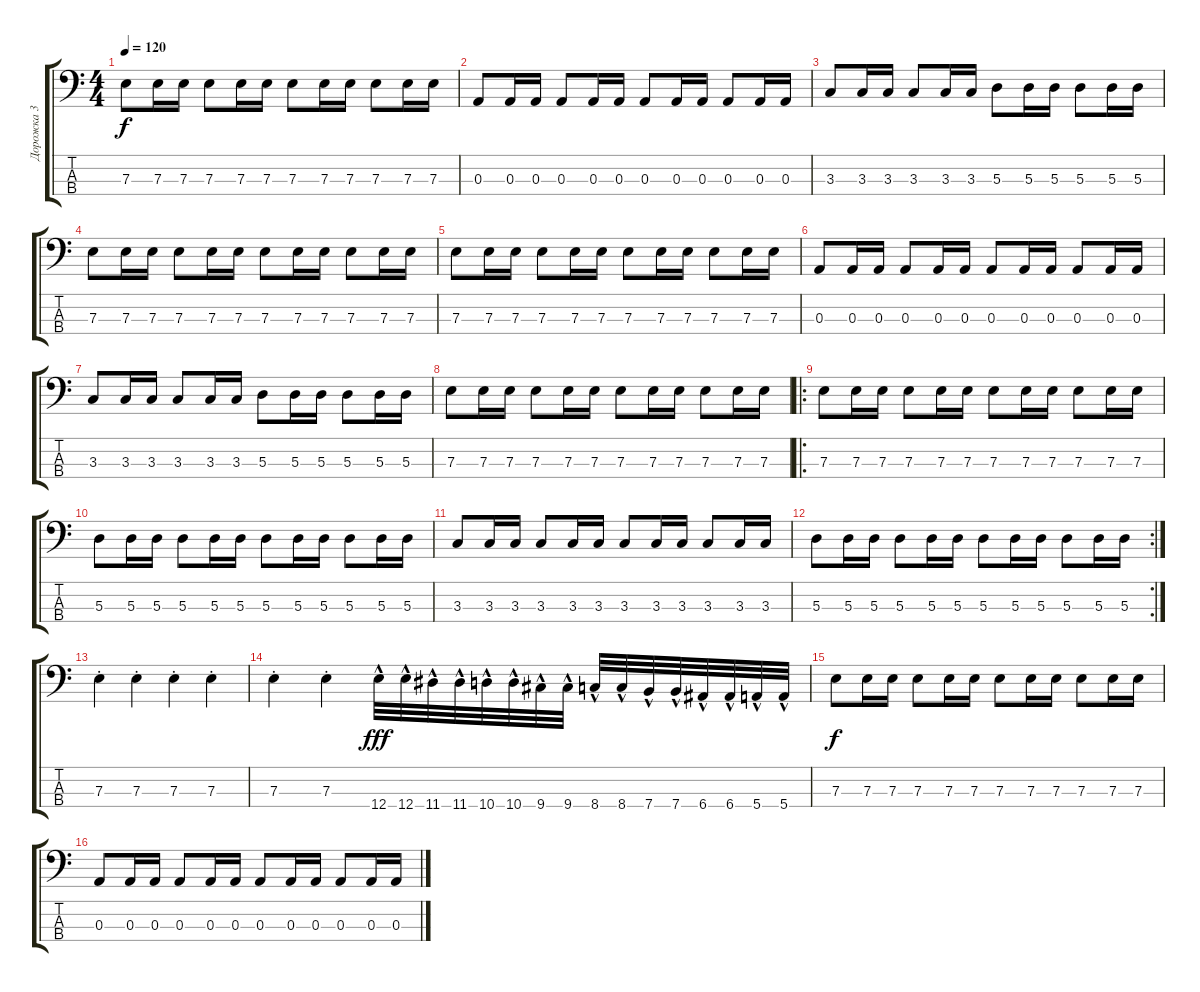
\track ("Дорожка 3" "Дорожка 3") {instrument electricbasspick}
\staff {score tabs}
\tuning (G2 D2 A1 E1) {hide}
\ts (4 4)
\tempo 120
\clef f4
\ks c
7.3.8{dy f} 7.3.16 7.3.16 7.3.8 7.3.16 7.3.16 7.3.8 7.3.16 7.3.16 7.3.8 7.3.16 7.3.16 |
0.3.8 0.3.16 0.3.16 0.3.8 0.3.16 0.3.16 0.3.8 0.3.16 0.3.16 0.3.8 0.3.16 0.3.16 |
3.3.8 3.3.16 3.3.16 3.3.8 3.3.16 3.3.16 5.3.8 5.3.16 5.3.16 5.3.8 5.3.16 5.3.16 |
7.3.8 7.3.16 7.3.16 7.3.8 7.3.16 7.3.16 7.3.8 7.3.16 7.3.16 7.3.8 7.3.16 7.3.16 |
7.3.8 7.3.16 7.3.16 7.3.8 7.3.16 7.3.16 7.3.8 7.3.16 7.3.16 7.3.8 7.3.16 7.3.16 |
0.3.8 0.3.16 0.3.16 0.3.8 0.3.16 0.3.16 0.3.8 0.3.16 0.3.16 0.3.8 0.3.16 0.3.16 |
3.3.8 3.3.16 3.3.16 3.3.8 3.3.16 3.3.16 5.3.8 5.3.16 5.3.16 5.3.8 5.3.16 5.3.16 |
7.3.8 7.3.16 7.3.16 7.3.8 7.3.16 7.3.16 7.3.8 7.3.16 7.3.16 7.3.8 7.3.16 7.3.16 |
\ro
7.3.8 7.3.16 7.3.16 7.3.8 7.3.16 7.3.16 7.3.8 7.3.16 7.3.16 7.3.8 7.3.16 7.3.16 |
5.3.8 5.3.16 5.3.16 5.3.8 5.3.16 5.3.16 5.3.8 5.3.16 5.3.16 5.3.8 5.3.16 5.3.16 |
3.3.8 3.3.16 3.3.16 3.3.8 3.3.16 3.3.16 3.3.8 3.3.16 3.3.16 3.3.8 3.3.16 3.3.16 |
\rc 2
5.3.8 5.3.16 5.3.16 5.3.8 5.3.16 5.3.16 5.3.8 5.3.16 5.3.16 5.3.8 5.3.16 5.3.16 |
7.3{st}.4 7.3{st}.4 7.3{st}.4 7.3{st}.4 |
7.3{st}.4 7.3{st}.4 12.4{hac}.32{dy fff} 12.4{hac}.32 11.4{hac}.32 11.4{hac}.32 10.4{hac}.32 10.4{hac}.32 9.4{hac}.32 9.4{hac}.32 8.4{hac}.32 8.4{hac}.32 7.4{hac}.32 7.4{hac}.32 6.4{hac}.32 6.4{hac}.32 5.4{hac}.32 5.4{hac}.32 |
7.3.8{dy f} 7.3.16 7.3.16 7.3.8 7.3.16 7.3.16 7.3.8 7.3.16 7.3.16 7.3.8 7.3.16 7.3.16 |
0.3.8 0.3.16 0.3.16 0.3.8 0.3.16 0.3.16 0.3.8 0.3.16 0.3.16 0.3.8 0.3.16 0.3.16
